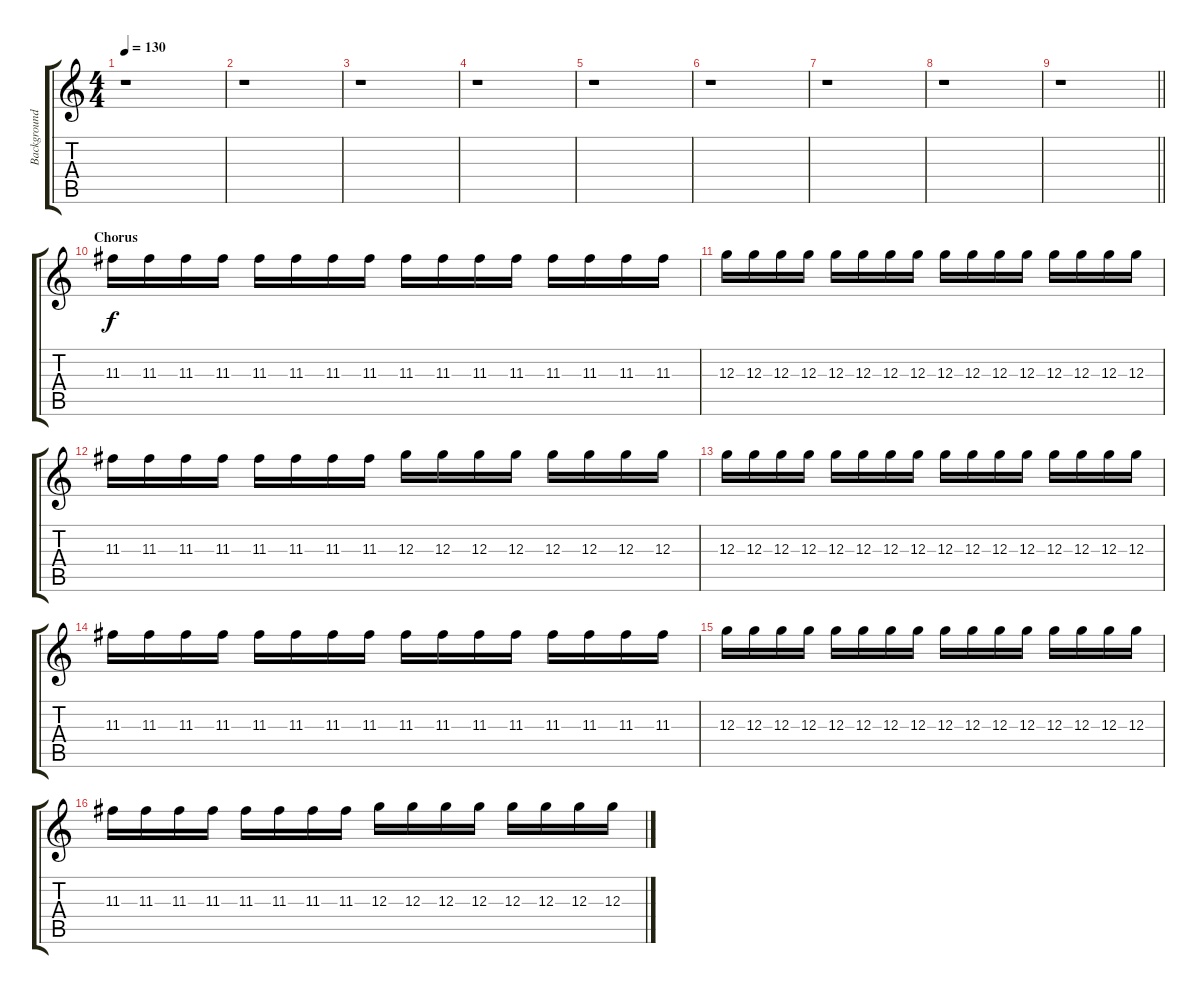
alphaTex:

\track ("Background [Guitar?]" "Background") {instrument distortionguitar}
\staff {score tabs}
\tuning (E4 B3 G3 D3 A2 E2) {hide}
\ts (4 4)
\tempo 130
\clef g2
\ks c
r.1{dy f} |
r.1 |
r.1 |
r.1 |
r.1 |
r.1 |
r.1 |
r.1 |
\barLineRight lightlight
r.1 |
\section ("" "Chorus")
11.3.16 11.3.16 11.3.16 11.3.16 11.3.16 11.3.16 11.3.16 11.3.16 11.3.16 11.3.16 11.3.16 11.3.16 11.3.16 11.3.16 11.3.16 11.3.16 |
12.3.16 12.3.16 12.3.16 12.3.16 12.3.16 12.3.16 12.3.16 12.3.16 12.3.16 12.3.16 12.3.16 12.3.16 12.3.16 12.3.16 12.3.16 12.3.16 |
11.3.16 11.3.16 11.3.16 11.3.16 11.3.16 11.3.16 11.3.16 11.3.16 12.3.16 12.3.16 12.3.16 12.3.16 12.3.16 12.3.16 12.3.16 12.3.16 |
12.3.16 12.3.16 12.3.16 12.3.16 12.3.16 12.3.16 12.3.16 12.3.16 12.3.16 12.3.16 12.3.16 12.3.16 12.3.16 12.3.16 12.3.16 12.3.16 |
11.3.16 11.3.16 11.3.16 11.3.16 11.3.16 11.3.16 11.3.16 11.3.16 11.3.16 11.3.16 11.3.16 11.3.16 11.3.16 11.3.16 11.3.16 11.3.16 |
12.3.16 12.3.16 12.3.16 12.3.16 12.3.16 12.3.16 12.3.16 12.3.16 12.3.16 12.3.16 12.3.16 12.3.16 12.3.16 12.3.16 12.3.16 12.3.16 |
11.3.16 11.3.16 11.3.16 11.3.16 11.3.16 11.3.16 11.3.16 11.3.16 12.3.16 12.3.16 12.3.16 12.3.16 12.3.16 12.3.16 12.3.16 12.3.16
